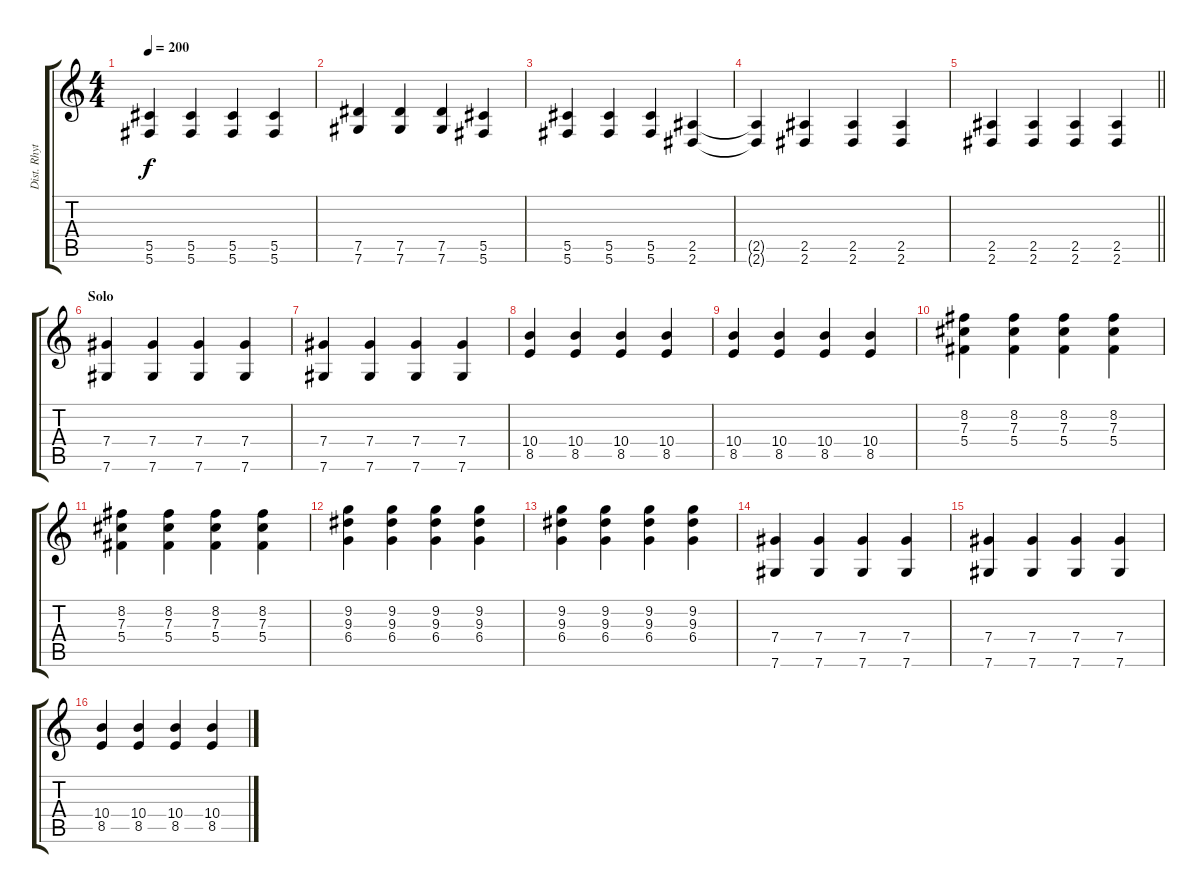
\track ("Dist. Rhytm Guitar [L]" "Dist. Rhyt") {instrument distortionguitar}
\staff {score tabs}
\tuning (Eb4 Bb3 Gb3 Db3 Ab2 Db2) {hide}
\ts (4 4)
\tempo 200
\clef g2
\ks c
(5.5 5.6).4{dy f} (5.5 5.6).4 (5.5 5.6).4 (5.5 5.6).4 |
(7.5 7.6).4 (7.5 7.6).4 (7.5 7.6).4 (5.5 5.6).4 |
(5.5 5.6).4 (5.5 5.6).4 (5.5 5.6).4 (2.5 2.6).4 |
(2.5{t} 2.6{t}).4 (2.5 2.6).4 (2.5 2.6).4 (2.5 2.6).4 |
\barLineRight lightlight
(2.5 2.6).4 (2.5 2.6).4 (2.5 2.6).4 (2.5 2.6).4 |
\section ("" "Solo")
(7.4 7.6).4{volume 11} (7.4 7.6).4 (7.4 7.6).4 (7.4 7.6).4 |
(7.4 7.6).4 (7.4 7.6).4 (7.4 7.6).4 (7.4 7.6).4 |
(10.4 8.5).4 (10.4 8.5).4 (10.4 8.5).4 (10.4 8.5).4 |
(10.4 8.5).4 (10.4 8.5).4 (10.4 8.5).4 (10.4 8.5).4 |
(8.2 7.3 5.4).4 (8.2 7.3 5.4).4 (8.2 7.3 5.4).4 (8.2 7.3 5.4).4 |
(8.2 7.3 5.4).4 (8.2 7.3 5.4).4 (8.2 7.3 5.4).4 (8.2 7.3 5.4).4 |
(9.2 9.3 6.4).4 (9.2 9.3 6.4).4 (9.2 9.3 6.4).4 (9.2 9.3 6.4).4 |
(9.2 9.3 6.4).4 (9.2 9.3 6.4).4 (9.2 9.3 6.4).4 (9.2 9.3 6.4).4 |
(7.4 7.6).4 (7.4 7.6).4 (7.4 7.6).4 (7.4 7.6).4 |
(7.4 7.6).4 (7.4 7.6).4 (7.4 7.6).4 (7.4 7.6).4 |
(10.4 8.5).4 (10.4 8.5).4 (10.4 8.5).4 (10.4 8.5).4
